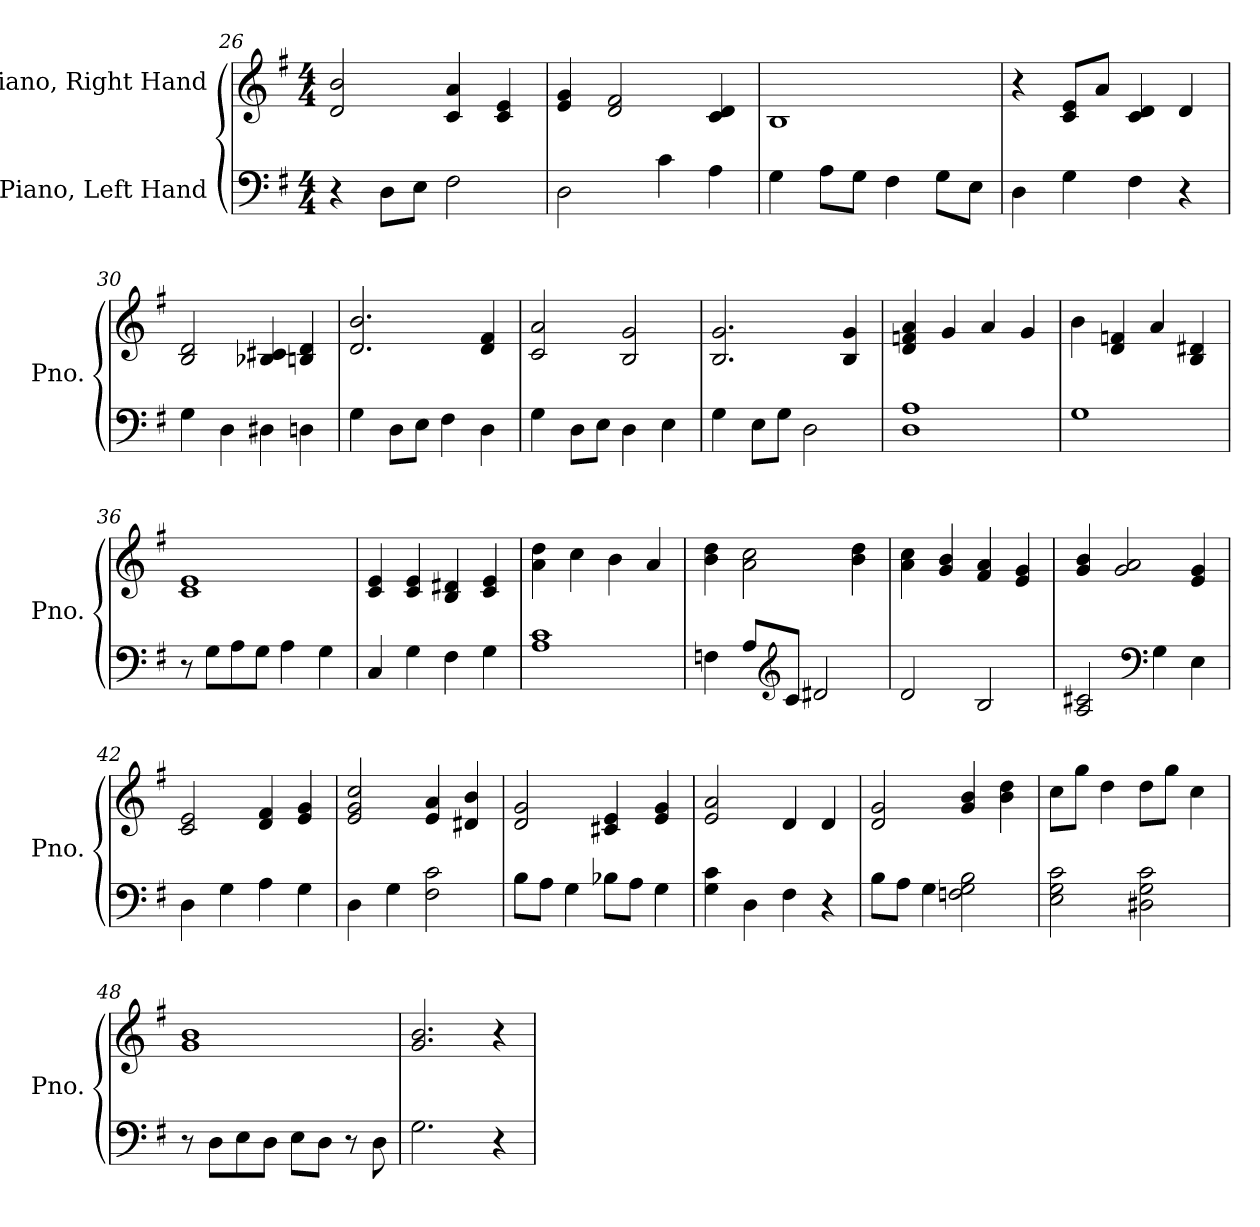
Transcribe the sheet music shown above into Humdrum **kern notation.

**kern	**kern
*part2	*part1
*staff2	*staff1
*I"Piano, Left Hand	*I"Piano, Right Hand
*I'Pno.	*I'Pno.
*clefF4	*clefG2
*k[f#]	*k[f#]
*M4/4	*M4/4
=26	=26
4r	2d/ 2b/
8D\L	.
8E\J	.
2F#\	4c/ 4a/
.	4c/ 4e/
=27	=27
2D\	4e/ 4g/
.	2d/ 2f#/
4c\	.
4A\	4c/ 4d/
!!LO:LB:g=z
=28	=28
4G\	1B
8A\L	.
8G\J	.
4F#\	.
8G\L	.
8E\J	.
=29	=29
4D\	4r
4G\	8c/ 8e/L
.	8a/J
4F#\	4c/ 4d/
4r	4d/
=30	=30
4G\	2B/ 2d/
4D\	.
4D#X\	4B-X/ 4c#X/
4Dn\	4Bn/ 4d/
=31	=31
4G\	2.d/ 2.b/
8D\L	.
8E\J	.
4F#\	.
4D\	4d/ 4f#/
=32	=32
4G\	2c/ 2a/
8D\L	.
8E\J	.
4D\	2B/ 2g/
4E\	.
=33	=33
4G\	2.B/ 2.g/
8E\L	.
8G\J	.
2D\	.
.	4B/ 4g/
=34	=34
1D 1A	4d/ 4fn/ 4a/
.	4g/
.	4a/
.	4g/
!!LO:LB:g=z
=35	=35
1G	4b\
.	4d/ 4fn/
.	4a/
.	4B/ 4d#X/
=36	=36
8r	1c 1e
8G\L	.
8A\	.
8G\J	.
4A\	.
4G\	.
=37	=37
4C/	4c/ 4e/
4G\	4c/ 4e/
4F#\	4B/ 4d#X/
4G\	4c/ 4e/
=38	=38
1A 1c	4a\ 4dd\
.	4cc\
.	4b\
.	4a/
=39	=39
4Fn\	4b\ 4dd\
8A/L	2a\ 2cc\
*clefG2	*
8c/J	.
2d#X/	.
.	4b\ 4dd\
=40	=40
2d/	4a\ 4cc\
.	4g/ 4b/
2B/	4f#/ 4a/
.	4e/ 4g/
=41	=41
2A/ 2c#X/	4g/ 4b/
.	2g/ 2a/
*clefF4	*
4G\	.
4E\	4e/ 4g/
!!LO:PB:g=z
=42	=42
4D\	2c/ 2e/
4G\	.
4A\	4d/ 4f#/
4G\	4e/ 4g/
=43	=43
4D\	2e/ 2g/ 2cc/
4G\	.
2F#\ 2c\	4e/ 4a/
.	4d#X/ 4b/
=44	=44
8B\L	2d/ 2g/
8A\J	.
4G\	.
8B-X\L	4c#X/ 4e/
8A\J	.
4G\	4e/ 4g/
=45	=45
4G\ 4c\	2e/ 2a/
4D\	.
4F#\	4d/
4r	4d/
=46	=46
8B\L	2d/ 2g/
8A\J	.
4G\	.
2Fn\ 2G\ 2B\	4g/ 4b/
.	4b\ 4dd\
=47	=47
2E\ 2G\ 2c\	8cc\L
.	8gg\J
.	4dd\
2D#X\ 2G\ 2c\	8dd\L
.	8gg\J
.	4cc\
!!LO:LB:g=z
=48	=48
8r	1g 1b
8D\L	.
8E\	.
8D\J	.
8E\L	.
8D\J	.
8r	.
8D\	.
=49	=49
2.G\	2.g/ 2.b/
4r	4r
=	=
*-	*-
